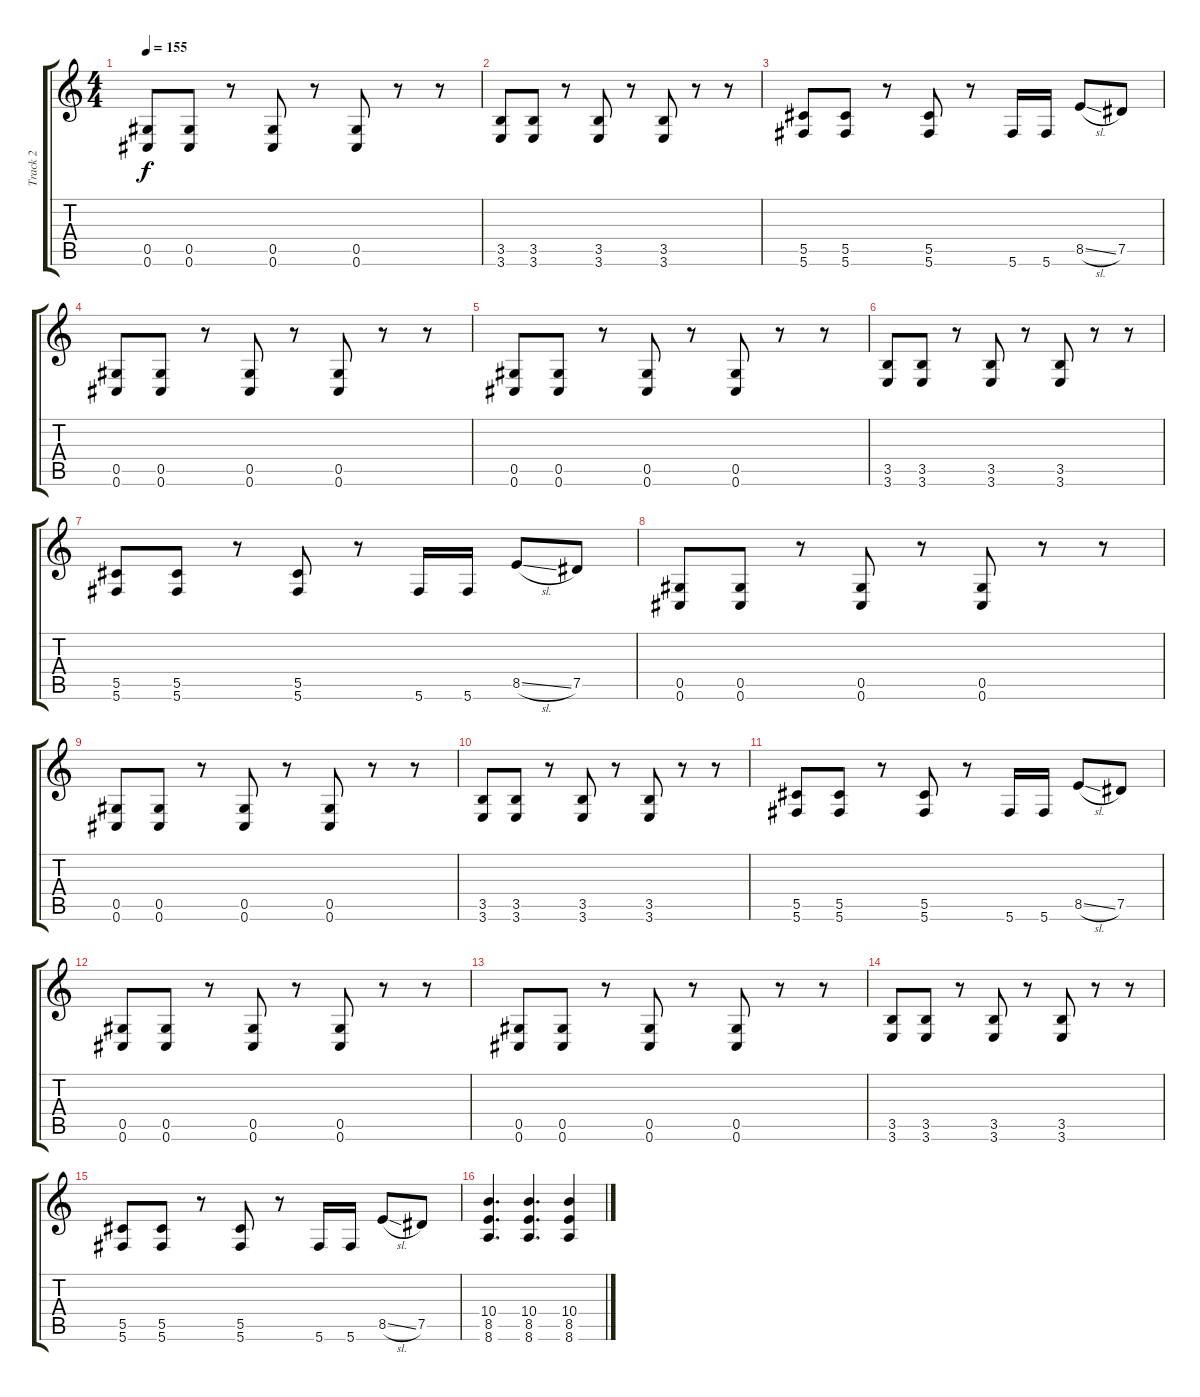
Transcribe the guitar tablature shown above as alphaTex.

\track ("Track 2" "Track 2") {instrument distortionguitar}
\staff {score tabs}
\tuning (Eb4 Bb3 Gb3 Db3 Ab2 Db2) {hide}
\ts (4 4)
\tempo 155
\clef g2
\ks c
(0.5 0.6).8{dy f} (0.5 0.6).8 r.8 (0.5 0.6).8 r.8 (0.5 0.6).8 r.8 r.8 |
(3.5 3.6).8 (3.5 3.6).8 r.8 (3.5 3.6).8 r.8 (3.5 3.6).8 r.8 r.8 |
(5.5 5.6).8 (5.5 5.6).8 r.8 (5.5 5.6).8 r.8 5.6.16 5.6.16 8.5{sl}.8 7.5.8 |
(0.5 0.6).8 (0.5 0.6).8 r.8 (0.5 0.6).8 r.8 (0.5 0.6).8 r.8 r.8 |
(0.5 0.6).8 (0.5 0.6).8 r.8 (0.5 0.6).8 r.8 (0.5 0.6).8 r.8 r.8 |
(3.5 3.6).8 (3.5 3.6).8 r.8 (3.5 3.6).8 r.8 (3.5 3.6).8 r.8 r.8 |
(5.5 5.6).8 (5.5 5.6).8 r.8 (5.5 5.6).8 r.8 5.6.16 5.6.16 8.5{sl}.8 7.5.8 |
(0.5 0.6).8 (0.5 0.6).8 r.8 (0.5 0.6).8 r.8 (0.5 0.6).8 r.8 r.8 |
(0.5 0.6).8 (0.5 0.6).8 r.8 (0.5 0.6).8 r.8 (0.5 0.6).8 r.8 r.8 |
(3.5 3.6).8 (3.5 3.6).8 r.8 (3.5 3.6).8 r.8 (3.5 3.6).8 r.8 r.8 |
(5.5 5.6).8 (5.5 5.6).8 r.8 (5.5 5.6).8 r.8 5.6.16 5.6.16 8.5{sl}.8 7.5.8 |
(0.5 0.6).8 (0.5 0.6).8 r.8 (0.5 0.6).8 r.8 (0.5 0.6).8 r.8 r.8 |
(0.5 0.6).8 (0.5 0.6).8 r.8 (0.5 0.6).8 r.8 (0.5 0.6).8 r.8 r.8 |
(3.5 3.6).8 (3.5 3.6).8 r.8 (3.5 3.6).8 r.8 (3.5 3.6).8 r.8 r.8 |
(5.5 5.6).8 (5.5 5.6).8 r.8 (5.5 5.6).8 r.8 5.6.16 5.6.16 8.5{sl}.8 7.5.8 |
(10.4 8.5 8.6).4{d} (10.4 8.5 8.6).4{d} (10.4 8.5 8.6).4
